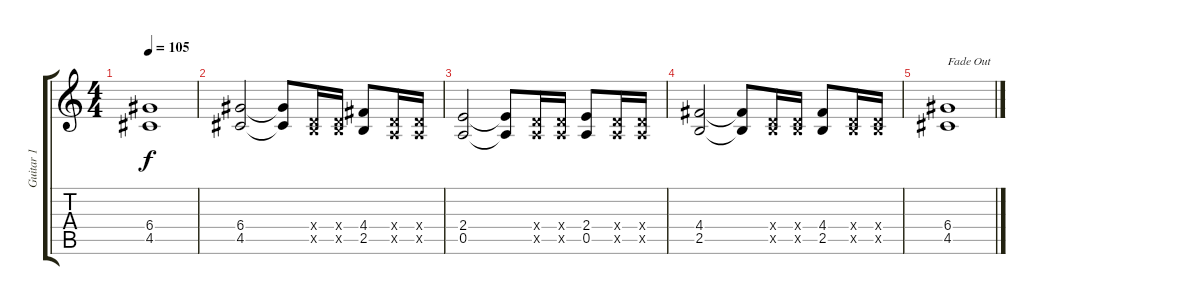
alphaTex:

\track ("Guitar 1" "Guitar 1") {instrument overdrivenguitar}
\staff {score tabs}
\tuning (E4 B3 G3 D3 A2 E2) {hide}
\ts (4 4)
\tempo 105
\clef g2
\ks c
(6.4 4.5).1{dy f} |
(6.4 4.5).2 (6.4{t} 4.5{t}).8 (0.4{x} 2.5{x}).16 (0.4{x} 2.5{x}).16 (4.4 2.5).8 (0.4{x} 0.5{x}).16 (0.4{x} 0.5{x}).16 |
(2.4 0.5).2 (2.4{t} 0.5{t}).8 (0.4{x} 0.5{x}).16 (0.4{x} 0.5{x}).16 (2.4 0.5).8 (0.4{x} 0.5{x}).16 (0.4{x} 0.5{x}).16 |
(4.4 2.5).2 (4.4{t} 2.5{t}).8 (0.4{x} 2.5{x}).16 (0.4{x} 2.5{x}).16 (4.4 2.5).8 (0.4{x} 2.5{x}).16 (0.4{x} 2.5{x}).16 |
(6.4 4.5).1{txt "Fade Out"}
